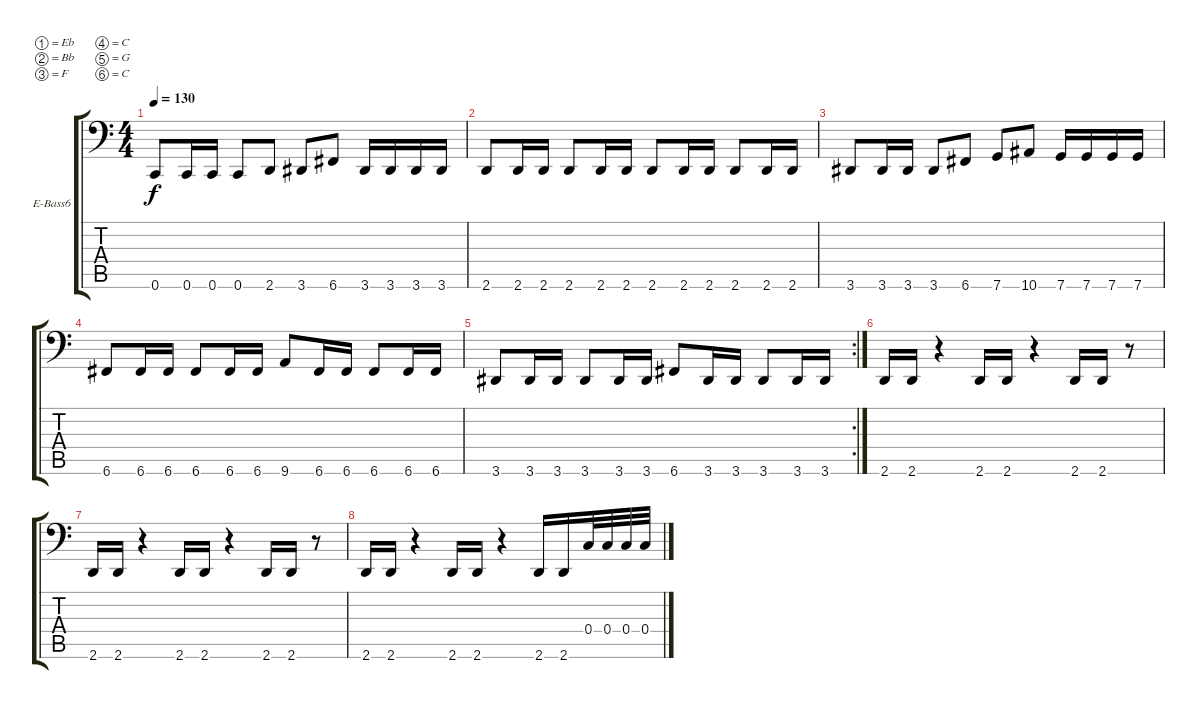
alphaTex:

\bracketExtendMode groupsimilarinstruments
\firstSystemTrackNameOrientation horizontal
\otherSystemsTrackNameOrientation horizontal
\track ("Traccia 3" "E-Bass6") {instrument electricbasspick}
\staff {score tabs}
\tuning (Eb3 Bb2 F2 C2 G1 C1)
\ts (4 4)
\tempo 130
\clef f4
\ks c
0.6.8{dy f} 0.6.16 0.6.16 0.6.8 2.6.8 3.6.8 6.6.8 3.6.16 3.6.16 3.6.16 3.6.16 |
2.6.8 2.6.16 2.6.16 2.6.8 2.6.16 2.6.16 2.6.8 2.6.16 2.6.16 2.6.8 2.6.16 2.6.16 |
3.6.8 3.6.16 3.6.16 3.6.8 6.6.8 7.6.8 10.6.8 7.6.16 7.6.16 7.6.16 7.6.16 |
6.6.8 6.6.16 6.6.16 6.6.8 6.6.16 6.6.16 9.6.8 6.6.16 6.6.16 6.6.8 6.6.16 6.6.16 |
\rc 2
3.6.8 3.6.16 3.6.16 3.6.8 3.6.16 3.6.16 6.6.8 3.6.16 3.6.16 3.6.8 3.6.16 3.6.16 |
2.6.16 2.6.16 r.4 2.6.16 2.6.16 r.4 2.6.16 2.6.16 r.8 |
2.6.16 2.6.16 r.4 2.6.16 2.6.16 r.4 2.6.16 2.6.16 r.8 |
2.6.16 2.6.16 r.4 2.6.16 2.6.16 r.4 2.6.16 2.6.16 0.4.32 0.4.32 0.4.32 0.4.32
